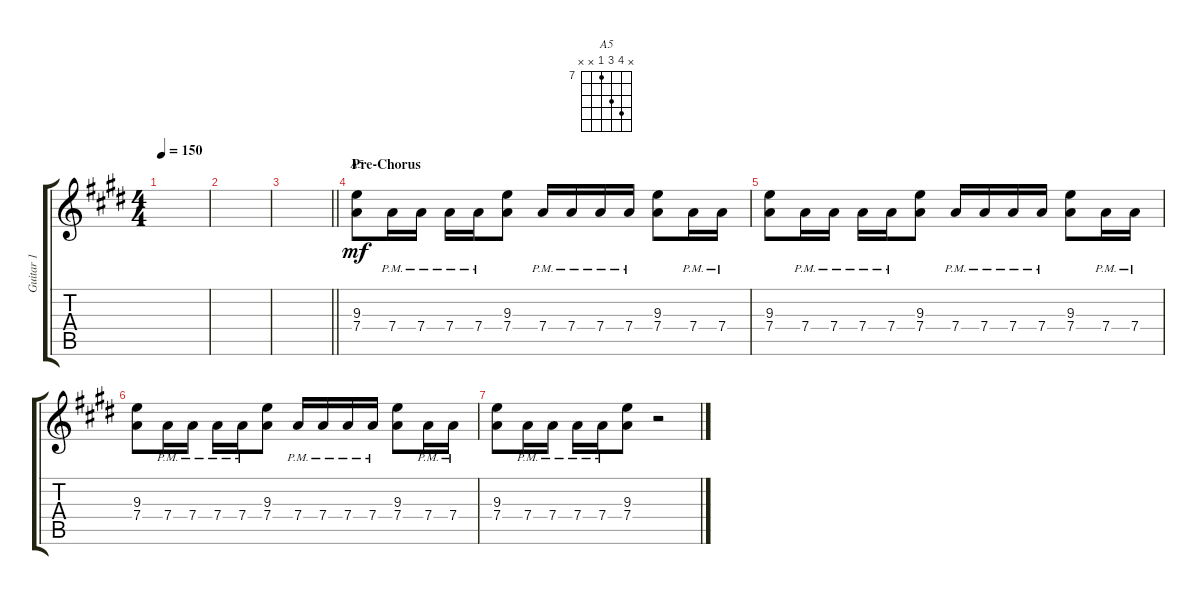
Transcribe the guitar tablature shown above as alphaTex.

\track ("Guitar 1" "Guitar 1") {instrument distortionguitar}
\staff {score tabs}
\tuning (E4 B3 G3 D3 A2 E2) {hide}
\chord ("A5" x 10 9 7 x x) {firstfret 7}
\ts (4 4)
\tempo 150
\clef g2
\ks c#minor
|
|
\barLineRight lightlight
|
\section ("" "Pre-Chorus")
(9.3 7.4).8{ch "A5" dy mf volume 13} 7.4{pm}.16 7.4{pm}.16 7.4{pm}.16 7.4{pm}.16 (9.3 7.4).8 7.4{pm}.16 7.4{pm}.16 7.4{pm}.16 7.4{pm}.16 (9.3 7.4).8 7.4{pm}.16 7.4{pm}.16 |
(9.3 7.4).8 7.4{pm}.16 7.4{pm}.16 7.4{pm}.16 7.4{pm}.16 (9.3 7.4).8 7.4{pm}.16 7.4{pm}.16 7.4{pm}.16 7.4{pm}.16 (9.3 7.4).8 7.4{pm}.16 7.4{pm}.16 |
(9.3 7.4).8 7.4{pm}.16 7.4{pm}.16 7.4{pm}.16 7.4{pm}.16 (9.3 7.4).8 7.4{pm}.16 7.4{pm}.16 7.4{pm}.16 7.4{pm}.16 (9.3 7.4).8 7.4{pm}.16 7.4{pm}.16 |
(9.3 7.4).8 7.4{pm}.16 7.4{pm}.16 7.4{pm}.16 7.4{pm}.16 (9.3 7.4).8 r.2
